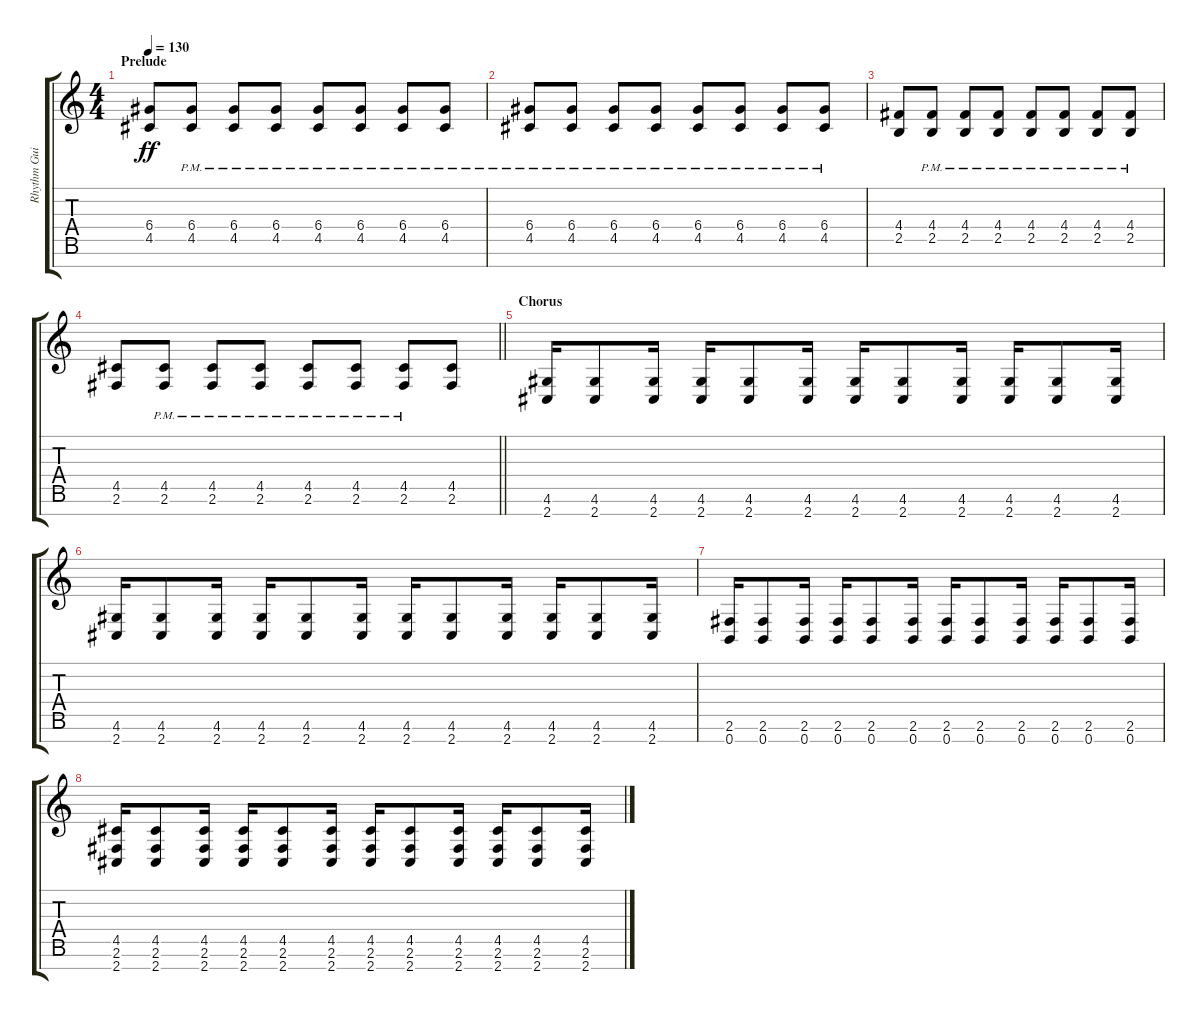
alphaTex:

\track ("Rhythm Guitar 1" "Rhythm Gui") {instrument distortionguitar}
\staff {score tabs}
\tuning (E4 B3 G3 D3 A2 E2 B1) {hide}
\ts (4 4)
\section ("" "Prelude")
\tempo 130
\clef g2
\ks c
(6.4 4.5).8{dy ff} (6.4{pm} 4.5{pm}).8 (6.4{pm} 4.5{pm}).8 (6.4{pm} 4.5{pm}).8 (6.4{pm} 4.5{pm}).8 (6.4{pm} 4.5{pm}).8 (6.4{pm} 4.5{pm}).8 (6.4{pm} 4.5{pm}).8 |
(6.4{pm} 4.5{pm}).8 (6.4{pm} 4.5{pm}).8 (6.4{pm} 4.5{pm}).8 (6.4{pm} 4.5{pm}).8 (6.4{pm} 4.5{pm}).8 (6.4{pm} 4.5{pm}).8 (6.4{pm} 4.5{pm}).8 (6.4{pm} 4.5{pm}).8 |
(4.4 2.5).8 (4.4{pm} 2.5{pm}).8 (4.4{pm} 2.5{pm}).8 (4.4{pm} 2.5{pm}).8 (4.4{pm} 2.5{pm}).8 (4.4{pm} 2.5{pm}).8 (4.4{pm} 2.5{pm}).8 (4.4{pm} 2.5{pm}).8 |
\barLineRight lightlight
(4.5 2.6).8 (4.5{pm} 2.6{pm}).8 (4.5{pm} 2.6{pm}).8 (4.5{pm} 2.6{pm}).8 (4.5{pm} 2.6{pm}).8 (4.5{pm} 2.6).8 (4.5{pm} 2.6).8 (4.5 2.6).8 |
\section ("" "Chorus")
(4.6 2.7).16 (4.6 2.7).8 (4.6 2.7).16 (4.6 2.7).16 (4.6 2.7).8 (4.6 2.7).16 (4.6 2.7).16 (4.6 2.7).8 (4.6 2.7).16 (4.6 2.7).16 (4.6 2.7).8 (4.6 2.7).16 |
(4.6 2.7).16 (4.6 2.7).8 (4.6 2.7).16 (4.6 2.7).16 (4.6 2.7).8 (4.6 2.7).16 (4.6 2.7).16 (4.6 2.7).8 (4.6 2.7).16 (4.6 2.7).16 (4.6 2.7).8 (4.6 2.7).16 |
(2.6 0.7).16 (2.6 0.7).8 (2.6 0.7).16 (2.6 0.7).16 (2.6 0.7).8 (2.6 0.7).16 (2.6 0.7).16 (2.6 0.7).8 (2.6 0.7).16 (2.6 0.7).16 (2.6 0.7).8 (2.6 0.7).16 |
(4.5 2.6 2.7).16 (4.5 2.6 2.7).8 (4.5 2.6 2.7).16 (4.5 2.6 2.7).16 (4.5 2.6 2.7).8 (4.5 2.6 2.7).16 (4.5 2.6 2.7).16 (4.5 2.6 2.7).8 (4.5 2.6 2.7).16 (4.5 2.6 2.7).16 (4.5 2.6 2.7).8 (4.5 2.6 2.7).16
